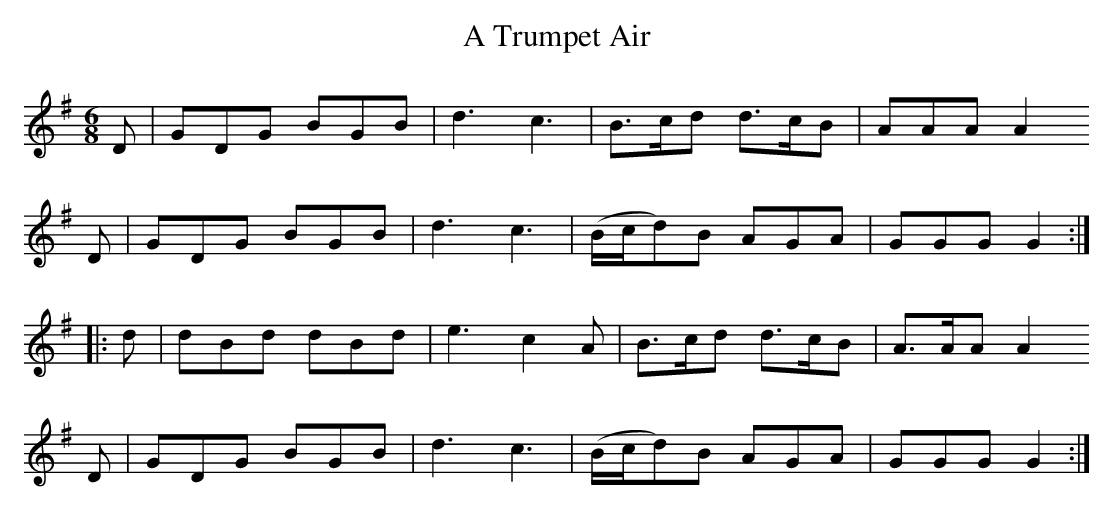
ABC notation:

X:1
T:A Trumpet Air
M:6/8
L:1/8
K:G
D|GDG BGB|d3 c3 | B>cd    d>cB|AAA  A2
D|GDG BGB|d3 c3 |(B/c/d)B AGA |GGG  G2::
d|dBd dBd|e3 c2A| B>cd    d>cB|A>AA A2
D|GDG BGB|d3 c3 |(B/c/d)B AGA |GGG  G2:|
